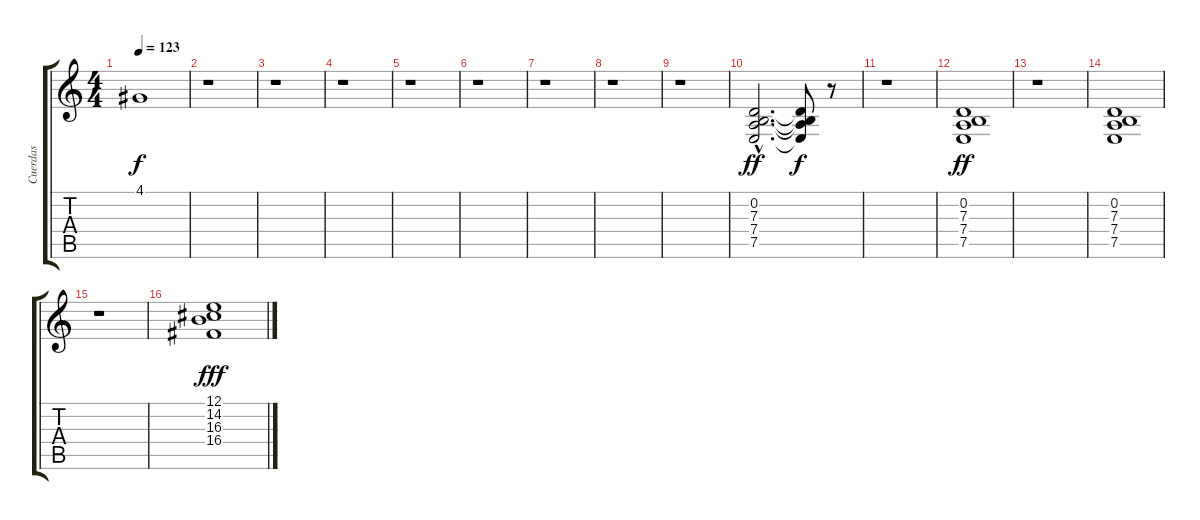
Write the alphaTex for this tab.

\track ("Cuerdas" "Cuerdas") {instrument stringensemble1}
\staff {score tabs}
\tuning (E4 B3 G3 D3 A2 E2) {hide}
\ts (4 4)
\tempo 123
\clef g2
\ks c
4.1{t}.1{dy f} |
r.1 |
r.1 |
r.1 |
r.1 |
r.1 |
r.1 |
r.1 |
r.1 |
(0.2{hac} 7.3{hac} 7.4{hac} 7.5{hac}).2{d dy ff} (0.2{t} 7.3{t} 7.4{t} 7.5{t}).8{dy f} r.8 |
r.1 |
(0.2 7.3 7.4 7.5).1{dy ff} |
r.1 |
(0.2 7.3 7.4 7.5).1 |
r.1 |
(12.1 14.2 16.3 16.4).1{dy fff}
